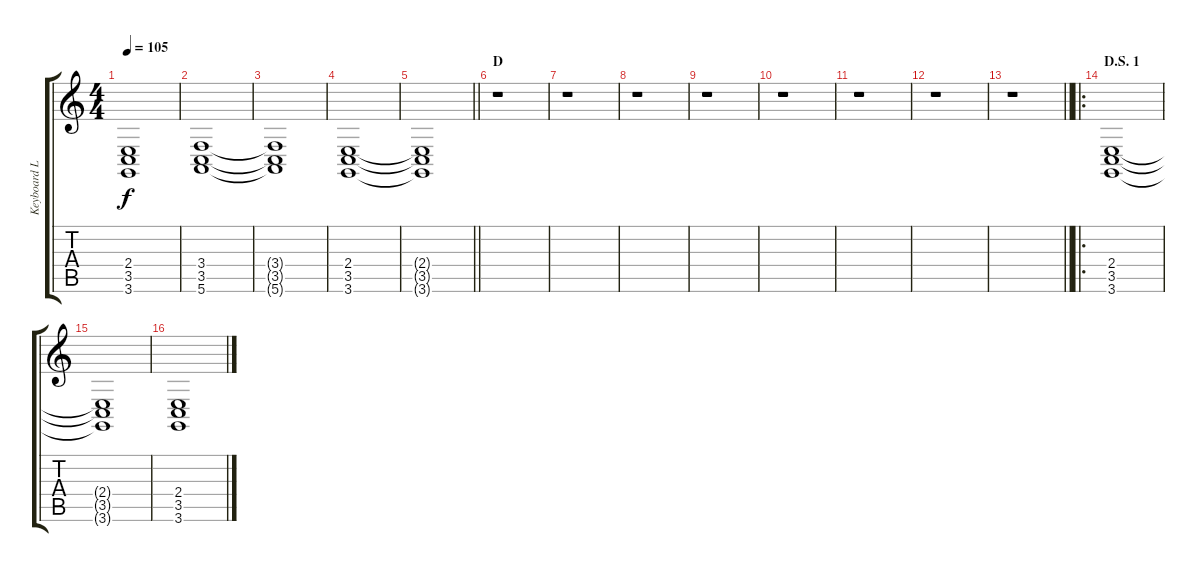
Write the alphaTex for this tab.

\track ("Keyboard L" "Keyboard L") {instrument pad2warm}
\staff {score tabs}
\tuning (E4 B3 G3 D3 A2 E2) {hide}
\ts (4 4)
\tempo 105
\clef g2
\ks c
(2.4{t} 3.5{t} 3.6{t}).1{dy f} |
(3.4 3.5 5.6).1 |
(3.4{t} 3.5{t} 5.6{t}).1 |
(2.4 3.5 3.6).1 |
\barLineRight lightlight
(2.4{t} 3.5{t} 3.6{t}).1 |
\section ("" "D")
r.1 |
r.1 |
r.1 |
r.1 |
r.1 |
r.1 |
r.1 |
\barLineRight lightlight
r.1 |
\ro
\section ("" "D.S. 1")
(2.4 3.5 3.6).1 |
(2.4{t} 3.5{t} 3.6{t}).1 |
(2.4 3.5 3.6).1
